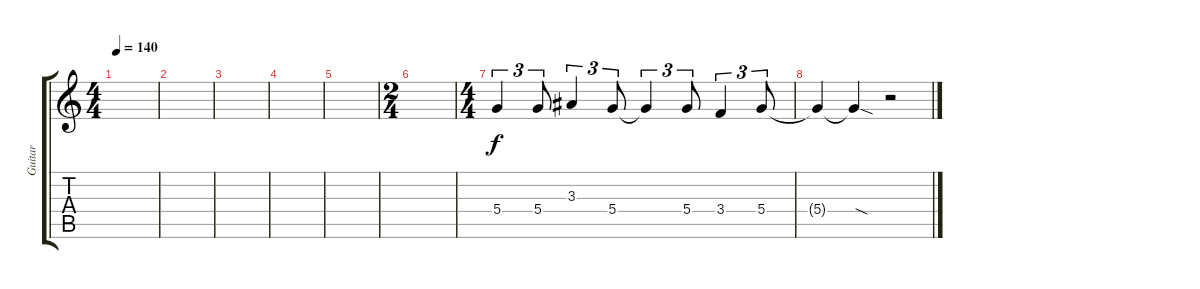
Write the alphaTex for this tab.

\track ("Guitar" "Guitar") {instrument distortionguitar}
\staff {score tabs}
\tuning (E4 B3 G3 D3 G2 D2) {hide}
\ts (4 4)
\tempo 140
\clef g2
\ks c
|
|
|
|
|
\ts (2 4)
|
\ts (4 4)
5.4.4{tu (3 2)} 5.4.8{tu (3 2)} 3.3.4{tu (3 2)} 5.4.8{tu (3 2)} 5.4{t}.4{tu (3 2)} 5.4.8{tu (3 2)} 3.4.4{tu (3 2)} 5.4.8{tu (3 2)} |
5.4{t}.4 5.4{sod t}.4 r.2
